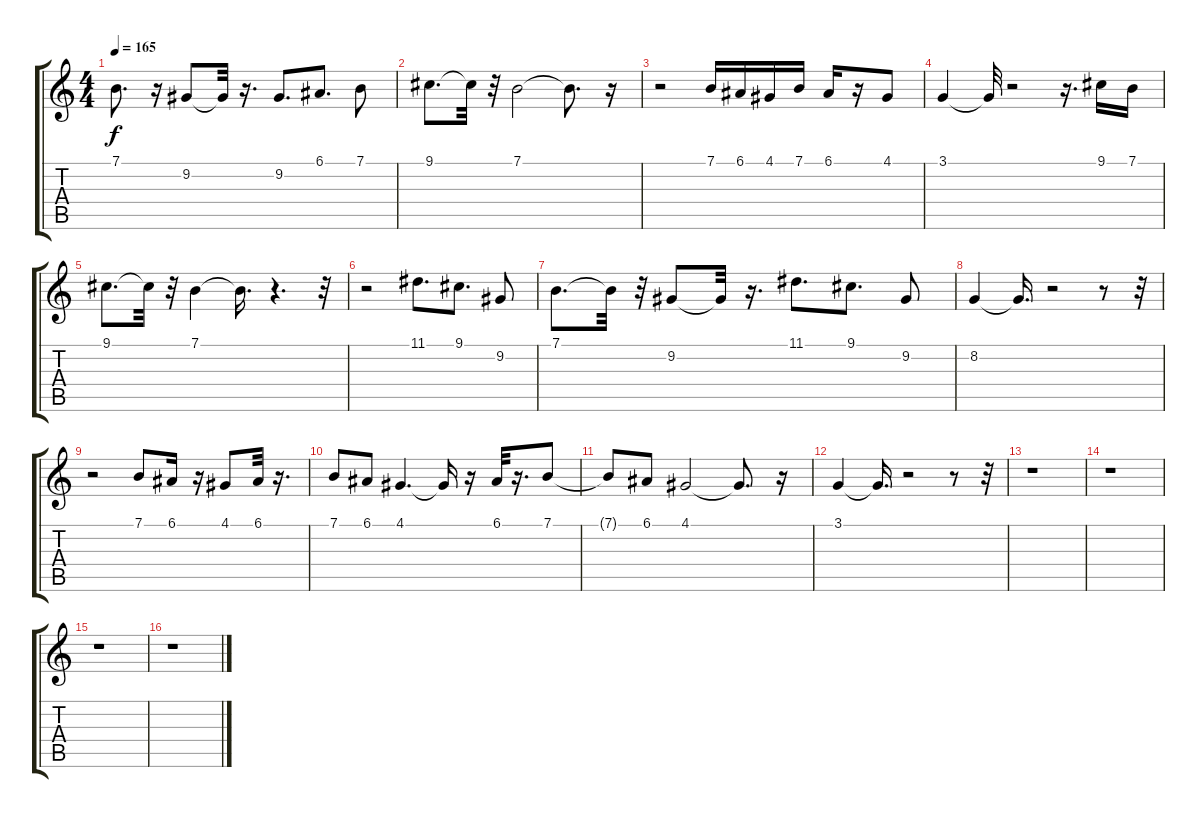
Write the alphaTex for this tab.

\track (" " " ") {instrument lead2sawtooth}
\staff {score tabs}
\tuning (E4 B3 G3 D3 A2 E2) {hide}
\ts (4 4)
\tempo 165
\clef g2
\ks c
7.1.8{d dy f} r.16 9.2.8 9.2{t}.32 r.16{d} 9.2.8{d} 6.1.8{d} 7.1.8 |
9.1.8{d} 9.1{t}.32 r.32 7.1.2 7.1{t}.8{d} r.16 |
r.2 7.1.16 6.1.16 4.1.16 7.1.16 6.1.16 r.16 4.1.8 |
3.1.4 3.1{t}.32 r.2 r.16{d} 9.1.16 7.1.16 |
9.1.8{d} 9.1{t}.32 r.32 7.1.4 7.1{t}.16{d} r.4{d} r.32 |
r.2 11.1.8{d} 9.1.8{d} 9.2.8 |
7.1.8{d} 7.1{t}.32 r.32 9.2.8 9.2{t}.32 r.16{d} 11.1.8{d} 9.1.8{d} 9.2.8 |
8.2.4 8.2{t}.16{d} r.2 r.8 r.32 |
r.2 7.1.8 6.1.16 r.16 4.1.8 6.1.32 r.16{d} |
7.1.8 6.1.8 4.1.4{d} 4.1{t}.16 r.16 6.1.32 r.16{d} 7.1.8 |
7.1{t}.8 6.1.8 4.1.2 4.1{t}.8{d} r.16 |
3.1.4 3.1{t}.16{d} r.2 r.8 r.32 |
r.1 |
r.1 |
r.1 |
r.1
